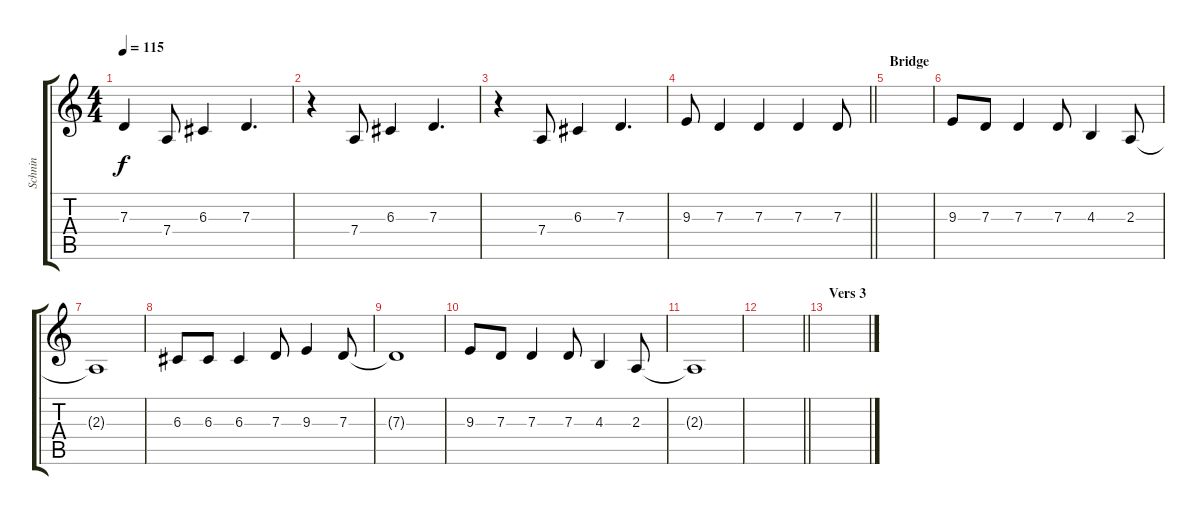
\track ("Schnin" "Schnin") {instrument altosax}
\staff {score tabs}
\tuning (E4 B3 G3 D3 A2 E2) {hide}
\ts (4 4)
\tempo 115
\clef g2
\ks c
7.3{t}.4{dy f} 7.4.8 6.3.4 7.3.4{d} |
r.4 7.4.8 6.3.4 7.3.4{d} |
r.4 7.4.8 6.3.4 7.3.4{d} |
\barLineRight lightlight
9.3.8 7.3.4 7.3.4 7.3.4 7.3.8 |
\section ("" "Bridge")
|
9.3.8 7.3.8 7.3.4 7.3.8 4.3.4 2.3.8 |
2.3{t}.1 |
6.3.8 6.3.8 6.3.4 7.3.8 9.3.4 7.3.8 |
7.3{t}.1 |
9.3.8 7.3.8 7.3.4 7.3.8 4.3.4 2.3.8 |
2.3{t}.1 |
\barLineRight lightlight
|
\section ("" "Vers 3")
